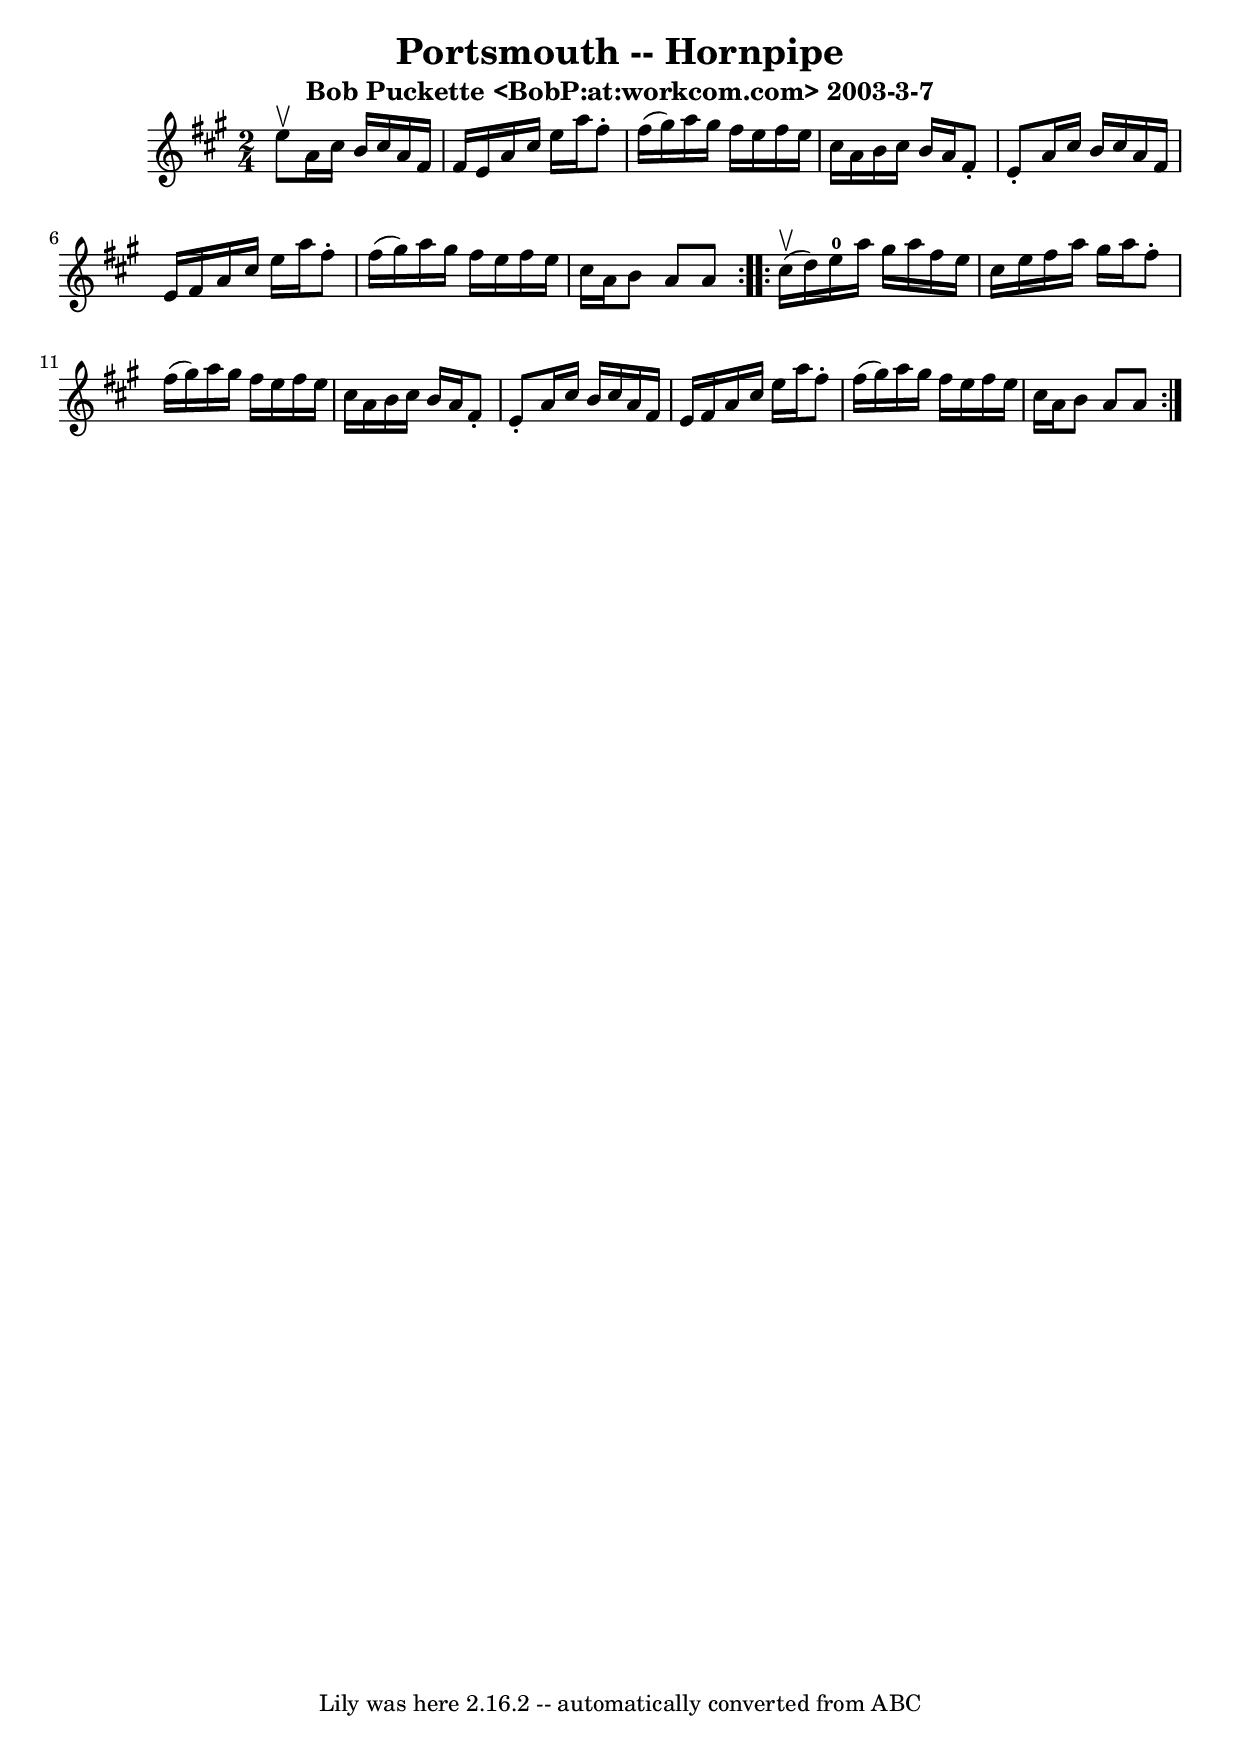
\version "2.16.2"
\include "Mammoth.ily"
\header {
  %% book = "Cole's 1000 Fiddle Tunes"
 crossRefNumber = "1"
 footnotes = ""
  subtitle = "Bob Puckette <BobP:at:workcom.com> 2003-3-7"
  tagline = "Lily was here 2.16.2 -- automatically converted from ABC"
  title = "Portsmouth -- Hornpipe"

}
voicedefault =  {



  \repeat volta 2 {

    \time 2/4 
    \key a \major e''8^\upbow  |
 a'16 cs''16 b'16 cs''16 a'16 fs'16 fs'16 e'16   |
 a'16 cs''16 e''16 a''16 fs''8-. fs''16 (gs''16)  |
 a''16 gs''16 fs''16 e''16 fs''16 e''16 cs''16 a'16   |
 b'16 cs''16 b'16 a'16 fs'8-. e'8-.  |
 a'16 cs''16 b'16 cs''16 a'16 fs'16 e'16 fs'16   |
 a'16 cs''16 e''16 a''16 fs''8-. fs''16 (gs''16)  |
 a''16 gs''16 fs''16 e''16 fs''16 e''16 cs''16 a'16    |
 b'8 a'8 a'8  
  }     
  \repeat volta 2 {
 cs''16 (^\upbow d''16)  |
 e''16-0 a''16 gs''16 a''16 fs''16 e''16 cs''16 e''16   |
 fs''16 a''16 gs''16 a''16 fs''8-. fs''16 (gs''16) |
 a''16 gs''16 fs''16 e''16 fs''16 e''16 cs''16 a'16   |
 b'16 cs''16 b'16 a'16 fs'8-. e'8-.  |
 a'16 cs''16 b'16 cs''16 a'16 fs'16 e'16 fs'16   |
 a'16 cs''16 e''16 a''16 fs''8-. fs''16 (gs''16)  |
 a''16 gs''16 fs''16 e''16 fs''16 e''16 cs''16 a'16   |
 b'8 a'8 a'8  
  }   

}

\score{
  <<

    \context Staff="default"
    {
      \voicedefault 
      
    }

  >>
  \layout {
    
  }
  \midi {
  }

}
